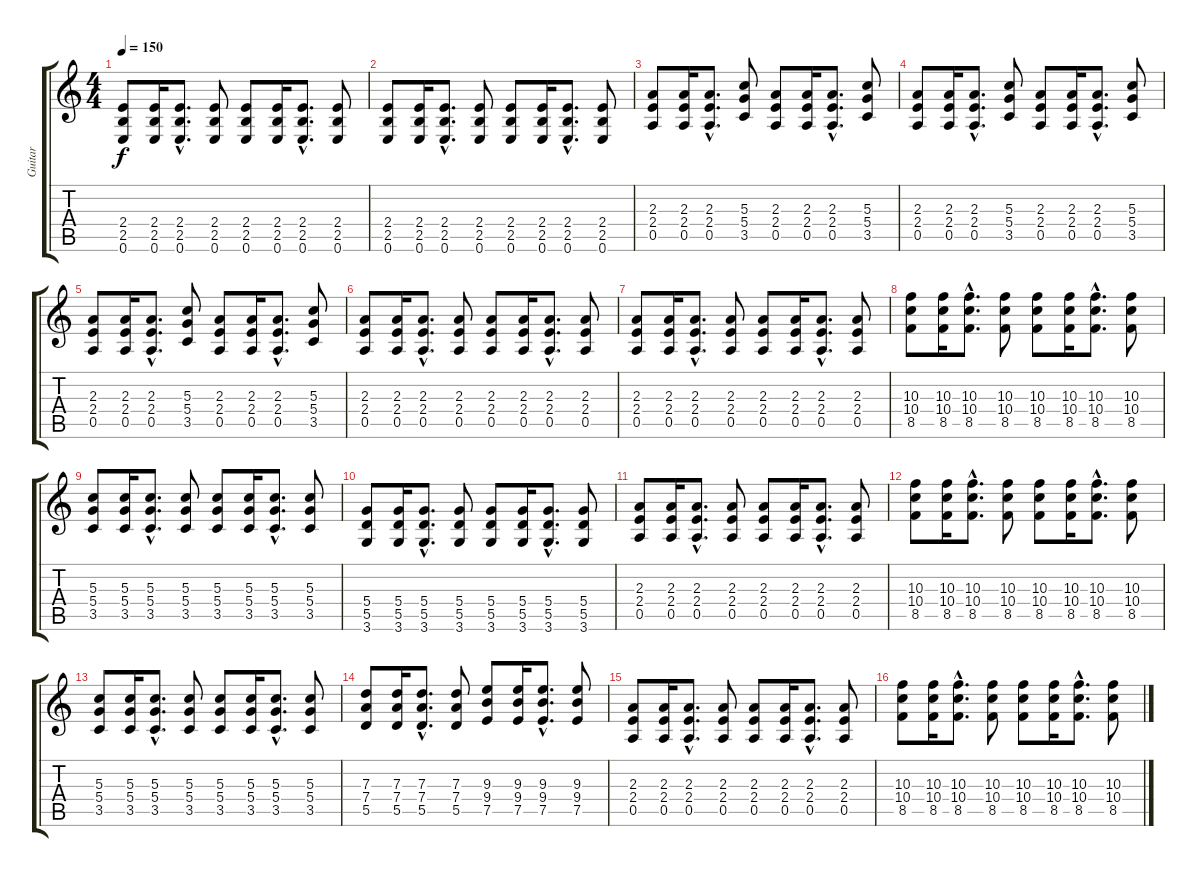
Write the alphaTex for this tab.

\track ("Guitar" "Guitar") {instrument distortionguitar}
\staff {score tabs}
\tuning (E4 B3 G3 D3 A2 E2) {hide}
\ts (4 4)
\tempo 150
\clef g2
\ks c
(2.4 2.5 0.6).8{dy f} (2.4 2.5 0.6).16 (2.4{hac} 2.5{hac} 0.6{hac}).8{d} (2.4 2.5 0.6).8 (2.4 2.5 0.6).8 (2.4 2.5 0.6).16 (2.4{hac} 2.5{hac} 0.6{hac}).8{d} (2.4 2.5 0.6).8 |
(2.4 2.5 0.6).8 (2.4 2.5 0.6).16 (2.4{hac} 2.5{hac} 0.6{hac}).8{d} (2.4 2.5 0.6).8 (2.4 2.5 0.6).8 (2.4 2.5 0.6).16 (2.4{hac} 2.5{hac} 0.6{hac}).8{d} (2.4 2.5 0.6).8 |
(2.3 2.4 0.5).8 (2.3 2.4 0.5).16 (2.3{hac} 2.4{hac} 0.5{hac}).8{d} (5.3 5.4 3.5).8 (2.3 2.4 0.5).8 (2.3 2.4 0.5).16 (2.3{hac} 2.4{hac} 0.5{hac}).8{d} (5.3 5.4 3.5).8 |
(2.3 2.4 0.5).8 (2.3 2.4 0.5).16 (2.3{hac} 2.4{hac} 0.5{hac}).8{d} (5.3 5.4 3.5).8 (2.3 2.4 0.5).8 (2.3 2.4 0.5).16 (2.3{hac} 2.4{hac} 0.5{hac}).8{d} (5.3 5.4 3.5).8 |
(2.3 2.4 0.5).8 (2.3 2.4 0.5).16 (2.3{hac} 2.4{hac} 0.5{hac}).8{d} (5.3 5.4 3.5).8 (2.3 2.4 0.5).8 (2.3 2.4 0.5).16 (2.3{hac} 2.4{hac} 0.5{hac}).8{d} (5.3 5.4 3.5).8 |
(2.3 2.4 0.5).8 (2.3 2.4 0.5).16 (2.3{hac} 2.4{hac} 0.5{hac}).8{d} (2.3 2.4 0.5).8 (2.3 2.4 0.5).8 (2.3 2.4 0.5).16 (2.3{hac} 2.4{hac} 0.5{hac}).8{d} (2.3 2.4 0.5).8 |
(2.3 2.4 0.5).8 (2.3 2.4 0.5).16 (2.3{hac} 2.4{hac} 0.5{hac}).8{d} (2.3 2.4 0.5).8 (2.3 2.4 0.5).8 (2.3 2.4 0.5).16 (2.3{hac} 2.4{hac} 0.5{hac}).8{d} (2.3 2.4 0.5).8 |
(10.3 10.4 8.5).8 (10.3 10.4 8.5).16 (10.3{hac} 10.4{hac} 8.5{hac}).8{d} (10.3 10.4 8.5).8 (10.3 10.4 8.5).8 (10.3 10.4 8.5).16 (10.3{hac} 10.4{hac} 8.5{hac}).8{d} (10.3 10.4 8.5).8 |
(5.3 5.4 3.5).8 (5.3 5.4 3.5).16 (5.3{hac} 5.4{hac} 3.5{hac}).8{d} (5.3 5.4 3.5).8 (5.3 5.4 3.5).8 (5.3 5.4 3.5).16 (5.3{hac} 5.4{hac} 3.5{hac}).8{d} (5.3 5.4 3.5).8 |
(5.4 5.5 3.6).8 (5.4 5.5 3.6).16 (5.4{hac} 5.5{hac} 3.6{hac}).8{d} (5.4 5.5 3.6).8 (5.4 5.5 3.6).8 (5.4 5.5 3.6).16 (5.4{hac} 5.5{hac} 3.6{hac}).8{d} (5.4 5.5 3.6).8 |
(2.3 2.4 0.5).8 (2.3 2.4 0.5).16 (2.3{hac} 2.4{hac} 0.5{hac}).8{d} (2.3 2.4 0.5).8 (2.3 2.4 0.5).8 (2.3 2.4 0.5).16 (2.3{hac} 2.4{hac} 0.5{hac}).8{d} (2.3 2.4 0.5).8 |
(10.3 10.4 8.5).8 (10.3 10.4 8.5).16 (10.3{hac} 10.4{hac} 8.5{hac}).8{d} (10.3 10.4 8.5).8 (10.3 10.4 8.5).8 (10.3 10.4 8.5).16 (10.3{hac} 10.4{hac} 8.5{hac}).8{d} (10.3 10.4 8.5).8 |
(5.3 5.4 3.5).8 (5.3 5.4 3.5).16 (5.3{hac} 5.4{hac} 3.5{hac}).8{d} (5.3 5.4 3.5).8 (5.3 5.4 3.5).8 (5.3 5.4 3.5).16 (5.3{hac} 5.4{hac} 3.5{hac}).8{d} (5.3 5.4 3.5).8 |
(7.3 7.4 5.5).8 (7.3 7.4 5.5).16 (7.3{hac} 7.4{hac} 5.5{hac}).8{d} (7.3 7.4 5.5).8 (9.3 9.4 7.5).8 (9.3 9.4 7.5).16 (9.3{hac} 9.4{hac} 7.5{hac}).8{d} (9.3 9.4 7.5).8 |
(2.3 2.4 0.5).8 (2.3 2.4 0.5).16 (2.3{hac} 2.4{hac} 0.5{hac}).8{d} (2.3 2.4 0.5).8 (2.3 2.4 0.5).8 (2.3 2.4 0.5).16 (2.3{hac} 2.4{hac} 0.5{hac}).8{d} (2.3 2.4 0.5).8 |
(10.3 10.4 8.5).8 (10.3 10.4 8.5).16 (10.3{hac} 10.4{hac} 8.5{hac}).8{d} (10.3 10.4 8.5).8 (10.3 10.4 8.5).8 (10.3 10.4 8.5).16 (10.3{hac} 10.4{hac} 8.5{hac}).8{d} (10.3 10.4 8.5).8
